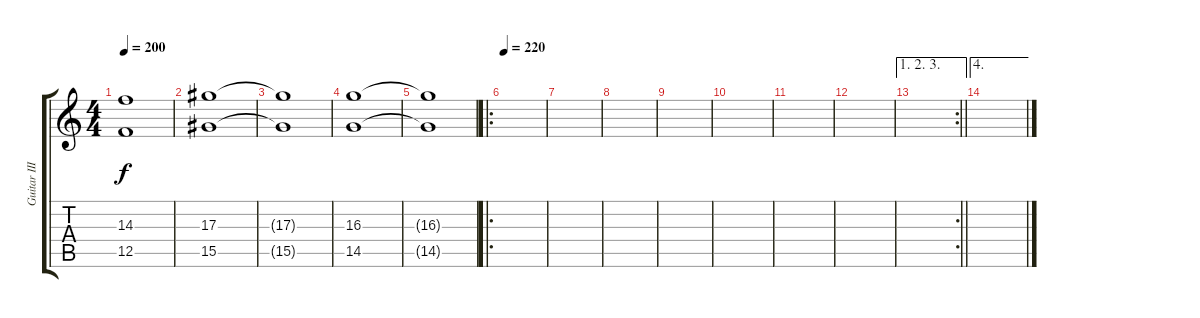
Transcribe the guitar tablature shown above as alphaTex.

\track ("Guitar III" "Guitar III") {instrument distortionguitar}
\staff {score tabs}
\tuning (C4 G3 Eb3 Bb2 F2 C2) {hide}
\ts (4 4)
\tempo 200
\clef g2
\ks c
(14.3 12.5).1{dy f} |
(17.3 15.5).1 |
(17.3{t} 15.5{t}).1 |
(16.3 14.5).1 |
(16.3{t} 14.5{t}).1 |
\ro
\tempo 220
|
|
|
|
|
|
|
\ae (1 2 3)
\rc 2
\barLineRight lightlight
|
\ae 4
